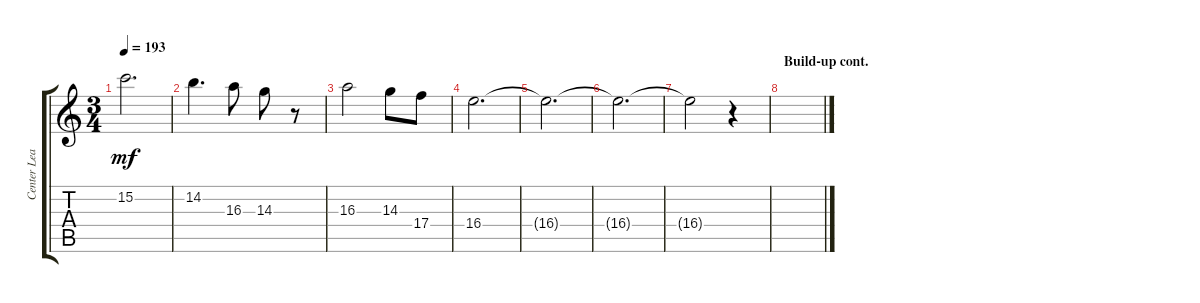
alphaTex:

\track ("Center Lead 1" "Center Lea") {instrument distortionguitar}
\staff {score tabs}
\tuning (D4 A3 F3 C3 G2 C2) {hide}
\ts (3 4)
\tempo 193
\clef g2
\ks c
15.2{t}.2{d dy mf} |
14.2.4{d} 16.3.8 14.3.8 r.8 |
16.3.2 14.3.8 17.4.8 |
16.4.2{d} |
16.4{t}.2{d} |
16.4{t}.2{d} |
16.4{t}.2 r.4 |
\section ("" "Build-up cont.")
